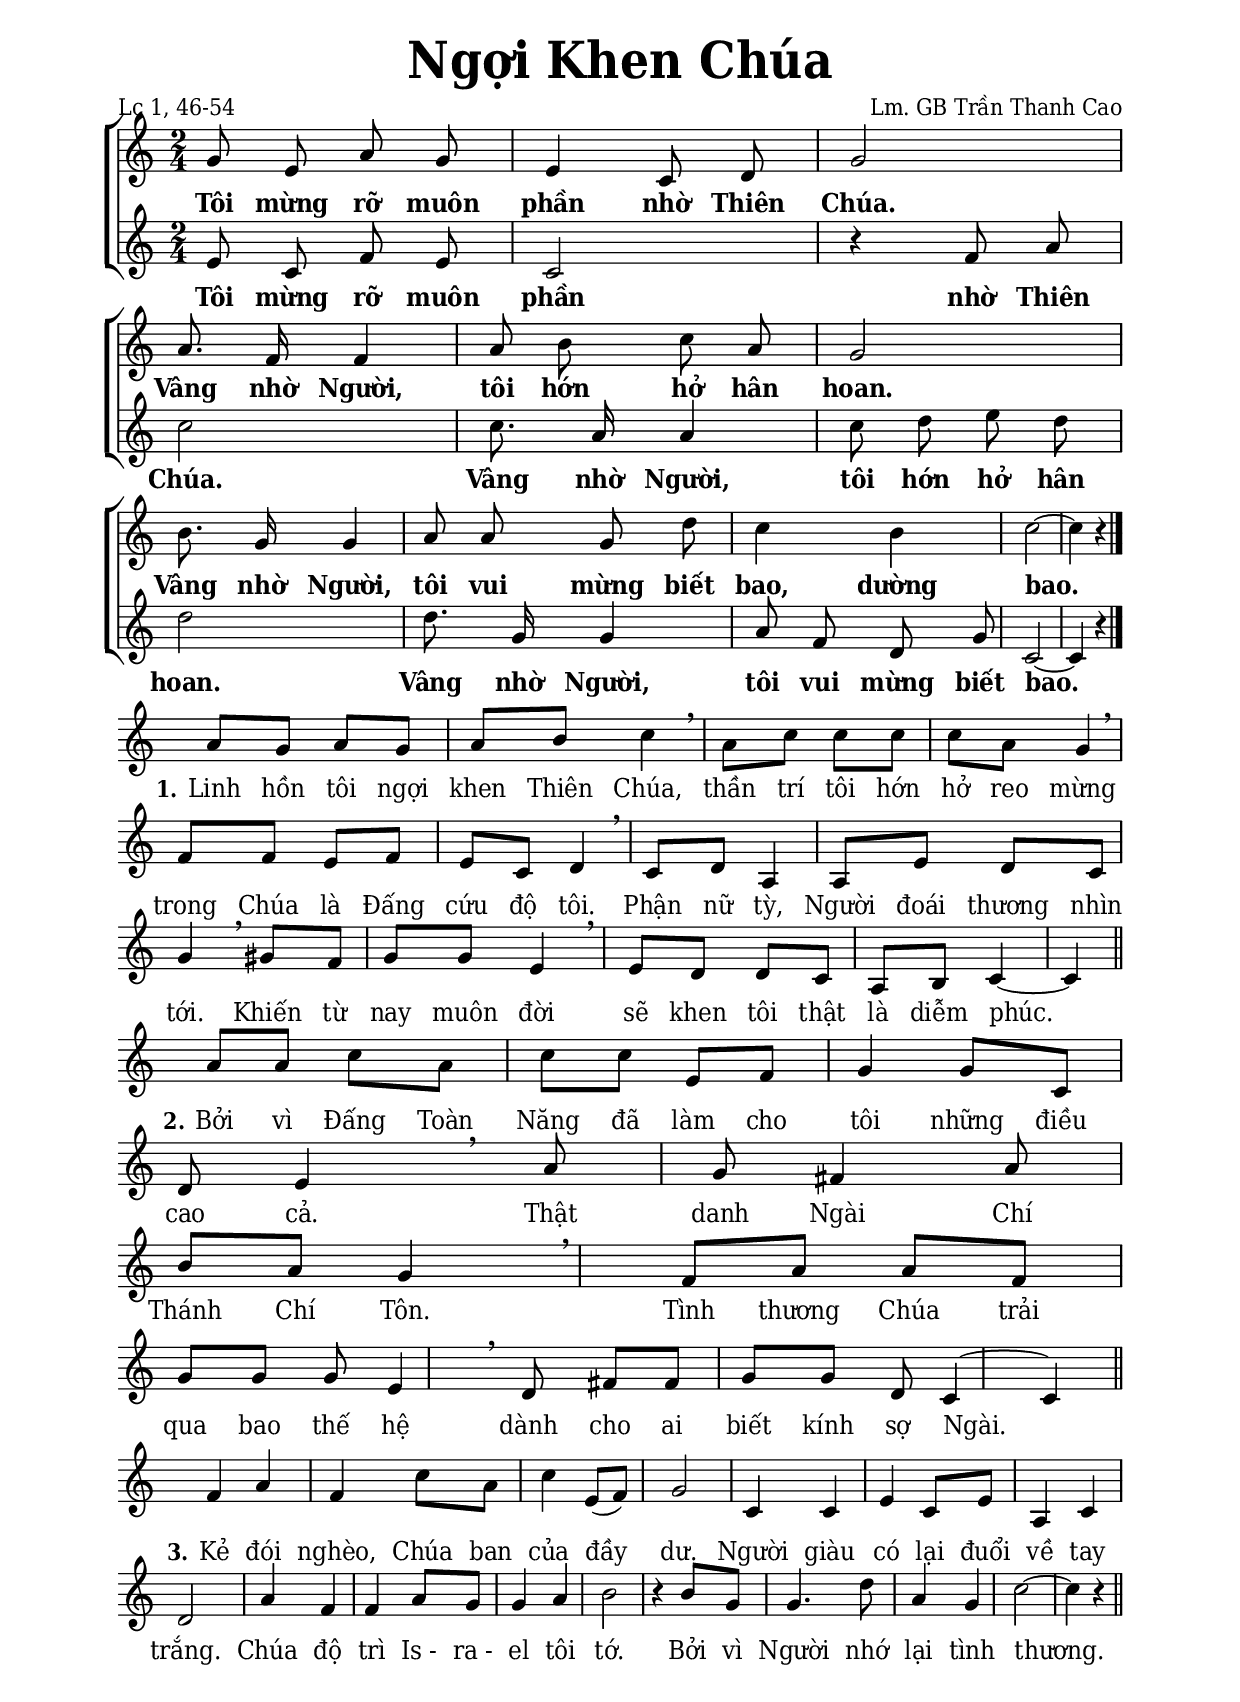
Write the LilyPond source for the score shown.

% Cài đặt chung
\version "2.22.1"
\include "english.ly"

\header {
  title = \markup { \fontsize #3 "Ngợi Khen Chúa" }
  poet = "Lc 1, 46-54"
  composer = "Lm. GB Trần Thanh Cao"
  %arranger = " "
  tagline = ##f
}

% Nhạc điệp khúc
nhacDiepKhucSop= \relative c' {
  g'8 e a g |
  e4 c8 d |
  g2 |
  a8. f16 f4 |
  a8 b c a |
  g2 |
  b8. g16 g4 |
  a8 a g d' |
  c4 b |
  c2 ~ |
  c4 r4 \bar "|."
}

nhacDiepKhucBas = \relative c' {
  e8 c f e |
  c2 |
  r4 f8 a |
  c2 |
  c8. a16 a4 |
  c8 d e d |
  d2 |
  d8. g,16 g4 |
  a8 f d g |
  c,2 ~ |
  c4 r
}

% Nhạc phiên khúc
nhacPhienKhucMot = \relative c' {
  a'8 g a g a b c4 \breathe
  a8 c c c c a g4 \breathe
  f8 f e f e c d4 \breathe
  c8 d a4 a8 e' d c g'4 \breathe
  gs8 f g g e4 \breathe
  e8 d d c a b c4 ~c \bar "||"
}

nhacPhienKhucHai = \relative c' {
  a'8 a c a c c e, f g4
  g8 c, d e4 \breathe
  a8 g fs4 a8 b a g4 \breathe
  f8 a a f g g g e4 \breathe
  d8 fs fs g g d c4 \tweak extra-offset #'(0 . 3.3) ^~ c \bar "||"
}

nhacPhienKhucBa = \relative c' {
  f4 a |
  f c'8 a |
  c4 e,8 (f) |
  g2 |
  c,4 c |
  e c8 e |
  a,4 c |
  d2 |
  a'4 f |
  f a8 g |
  g4 a |
  b2 |
  r4 b8 g |
  g4. d'8 |
  a4 g |
  c2 ~ |
  c4 r4 \bar "||"
}

% Lời điệp khúc
loiDiepKhucSop = \lyricmode {
  Tôi mừng rỡ muôn phần nhờ Thiên Chúa.
  Vâng nhờ Người, tôi hớn hở hân hoan.
  Vâng nhờ Người, tôi vui mừng biết bao, dường bao.
}

loiDiepKhucBas = \lyricmode {
  Tôi mừng rỡ muôn phần nhờ Thiên Chúa.
  Vâng nhờ Người, tôi hớn hở hân hoan.
  Vâng nhờ Người, tôi vui mừng biết bao.
}

% Lời phiên khúc
loiPhienKhucMot = \lyricmode {
  \set stanza = #"1."
  Linh hồn tôi ngợi khen Thiên Chúa,
  thần trí tôi hớn hở reo mừng
  trong Chúa là Đấng cứu độ tôi.
  Phận nữ tỳ, Người đoái thương nhìn tới.
  Khiến từ nay muôn đời sẽ khen tôi thật là diễm phúc.
}

loiPhienKhucHai = \lyricmode {
  \set stanza = #"2."
  Bởi vì Đấng Toàn Năng đã làm cho tôi những điều cao cả.
  Thật danh Ngài Chí Thánh Chí Tôn.
  Tình thương Chúa trải qua bao thế hệ
  dành cho ai biết kính sợ Ngài.
}

loiPhienKhucBa = \lyricmode {
  \set stanza = #"3."
  Kẻ đói nghèo, Chúa ban của đầy dư.
  Người giàu có lại đuổi về tay trắng.
  Chúa độ trì "Is -" "ra -" el tôi tớ.
  Bởi vì Người nhớ lại tình thương.
}


% Dàn trang
\paper {
  #(set-paper-size "a4")
  top-margin = 10\mm
  bottom-margin = 10\mm
  left-margin = 20\mm
  right-margin = 20\mm
  indent = #0
  #(define fonts
    (make-pango-font-tree
      "Deja Vu Serif Condensed"
      "Deja Vu Serif Condensed"
      "Deja Vu Serif Condensed"
      (/ 20 20)))
  page-count = #1
  system-system-spacing = #'((basic-distance . 11)
                             (minimum-distance . 11)
                             (padding . 1))
  score-system-spacing = #'((basic-distance . 11)
                             (minimum-distance . 12)
                             (padding . 1))
}

% Thiết lập tông và nhịp
TongNhip = { \key c \major \time 2/4 }

% Đổi kích thước nốt cho bè phụ
notBePhu =
#(define-music-function (font-size music) (number? ly:music?)
   (for-some-music
     (lambda (m)
       (if (music-is-of-type? m 'rhythmic-event)
           (begin
             (set! (ly:music-property m 'tweaks)
                   (cons `(font-size . ,font-size)
                         (ly:music-property m 'tweaks)))
             #t)
           #f))
     music)
   music)

\score {
  \new ChoirStaff <<
    \new Staff \with {
        \consists "Merge_rests_engraver"
        %\magnifyStaff #(magstep +1)
      }
      <<
      \new Voice = beSop {
        \key c \major \time 2/4 \autoBeamOff \nhacDiepKhucSop
      }
      \new Lyrics \lyricsto beSop \loiDiepKhucSop
    >>
    \new Staff \with {
        \consists "Merge_rests_engraver"
        %\magnifyStaff #(magstep +1)
      }
      <<
      \new Voice = beBas {
        \key c \major \time 2/4 \autoBeamOff \nhacDiepKhucBas
      }
      \new Lyrics \lyricsto beBas \loiDiepKhucBas
    >>
  >>
  \layout {
    \override Lyrics.LyricText.font-series = #'bold
    %\override Lyrics.LyricText.font-size = #+2
    \override Lyrics.LyricSpace.minimum-distance = #2.0
    \override Score.BarNumber.break-visibility = ##(#f #f #f)
    \override Score.SpacingSpanner.uniform-stretching = ##t
  }
}

\score {
  \new ChoirStaff <<
    \new Staff = phienKhuc \with {
        %\magnifyStaff #(magstep +1)
      }
      <<
      \new Voice = beSop {
        \key c \major \time 2/4 \nhacPhienKhucMot
      }
    >>
    \new Lyrics \with {
          \override VerticalAxisGroup.
            nonstaff-relatedstaff-spacing.padding = #0.5
          \override VerticalAxisGroup.
            nonstaff-unrelatedstaff-spacing.padding = #0.5
        }
        \lyricsto beSop \loiPhienKhucMot
  >>
  \layout {
    \override Staff.TimeSignature.transparent = ##t
    %\override Lyrics.LyricText.font-size = #+2
    \override Lyrics.LyricSpace.minimum-distance = #2.0
    \override Score.BarNumber.break-visibility = ##(#f #f #f)
    \override Score.SpacingSpanner.uniform-stretching = ##t
    \set Score.barAlways = ##t
    \set Score.defaultBarType = ""
  } 
}

\score {
  \new ChoirStaff <<
    \new Staff = phienKhuc \with {
        %\magnifyStaff #(magstep +1)
      }
      <<
      \new Voice = beSop {
        \key c \major \time 2/4 \nhacPhienKhucHai
      }
    >>
    \new Lyrics \with {
          \override VerticalAxisGroup.
            nonstaff-relatedstaff-spacing.padding = #1
          \override VerticalAxisGroup.
            nonstaff-unrelatedstaff-spacing.padding = #1
        }
        \lyricsto beSop \loiPhienKhucHai
  >>
  \layout {
    \override Staff.TimeSignature.transparent = ##t
    %\override Lyrics.LyricText.font-size = #+2
    \override Lyrics.LyricSpace.minimum-distance = #3.0
    \override Score.BarNumber.break-visibility = ##(#f #f #f)
    \override Score.SpacingSpanner.uniform-stretching = ##t
    \set Score.barAlways = ##t
    \set Score.defaultBarType = ""
  } 
}


\score {
  \new ChoirStaff <<
    \new Staff = phienKhuc \with {
        %\magnifyStaff #(magstep +1)
      }
      <<
      \new Voice = beSop {
        \key c \major \time 2/4 \nhacPhienKhucBa
      }
    >>
    \new Lyrics \with {
          \override VerticalAxisGroup.
            nonstaff-relatedstaff-spacing.padding = #1
          \override VerticalAxisGroup.
            nonstaff-unrelatedstaff-spacing.padding = #1
        }
        \lyricsto beSop \loiPhienKhucBa
  >>
  \layout {
    \override Staff.TimeSignature.transparent = ##t
    %\override Lyrics.LyricText.font-size = #+2
    \override Lyrics.LyricSpace.minimum-distance = #1.5
    \override Score.BarNumber.break-visibility = ##(#f #f #f)
    \override Score.SpacingSpanner.uniform-stretching = ##t
  } 
}
